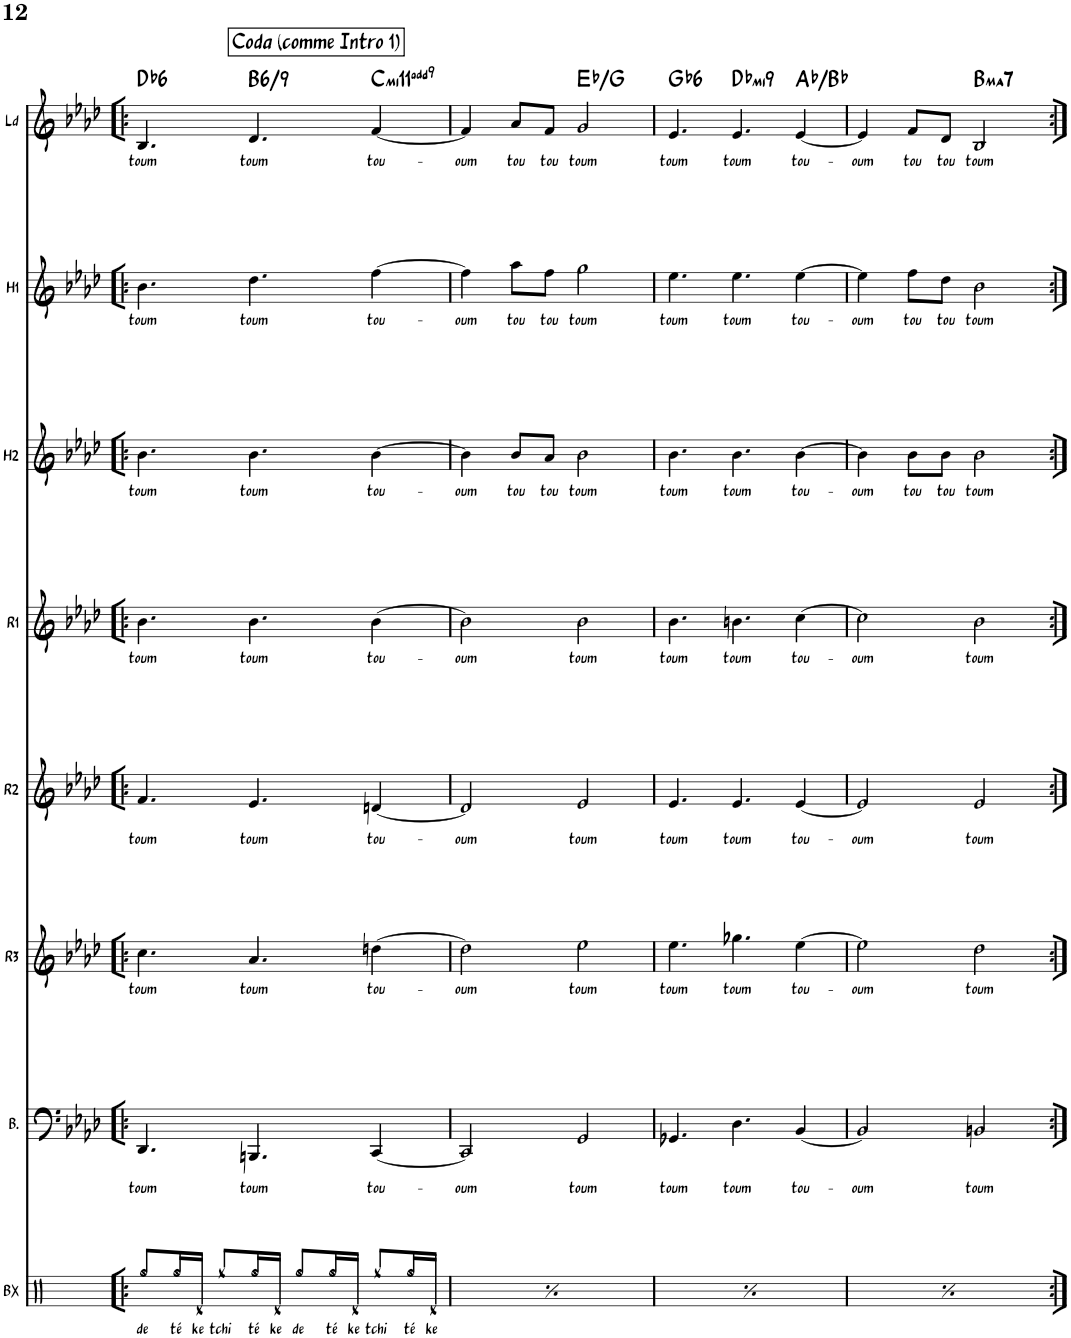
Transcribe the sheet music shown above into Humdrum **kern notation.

**kern	**text	**kern	**text	**kern	**text	**kern	**text	**kern	**text	**kern	**text	**kern	**text	**kern	**text	**harte
*part8	*part8	*part7	*part7	*part6	*part6	*part5	*part5	*part4	*part4	*part3	*part3	*part2	*part2	*part1	*part1	*part1
*staff8	*staff8	*staff7	*staff7	*staff6	*staff6	*staff5	*staff5	*staff4	*staff4	*staff3	*staff3	*staff2	*staff2	*staff1	*staff1	*
*I"Beatbox	*	*I"Basse	*	*I"Rythm 3	*	*I"Rythm 2	*	*I"Rythm 1	*	*I"Harmo 2	*	*I"Harmo 1	*	*I"Lead	*	*
*I'BX	*	*I'B.	*	*I'R3	*	*I'R2	*	*I'R1	*	*I'H2	*	*I'H1	*	*I'Ld	*	*
!!LO:PB:g=z
*clefX	*	*clefF4	*	*clefG2	*	*clefG2	*	*clefG2	*	*clefG2	*	*clefG2	*	*clefG2	*	*
*k[]	*	*k[b-e-a-d-]	*	*k[b-e-a-d-]	*	*k[b-e-a-d-]	*	*k[b-e-a-d-]	*	*k[b-e-a-d-]	*	*k[b-e-a-d-]	*	*k[b-e-a-d-]	*	*
*M4/4	*	*M4/4	*	*M4/4	*	*M4/4	*	*M4/4	*	*M4/4	*	*M4/4	*	*M4/4	*	*
!!LO:REH:place=s1:a:B:rj:fs=14:t=Coda (comme Intro 1)
=89!|:	=89!|:	=89!|:	=89!|:	=89!|:	=89!|:	=89!|:	=89!|:	=89!|:	=89!|:	=89!|:	=89!|:	=89!|:	=89!|:	=89!|:	=89!|:	=89!|:
!	!LO:LY:b	!	!LO:LY:b	!	!LO:LY:b	!	!LO:LY:b	!	!LO:LY:b	!	!LO:LY:b	!	!LO:LY:b	!	!LO:LY:b	!LO:H:kt=6
8Rgg/L	de	4.DD-/	toum	4.cc\	toum	4.f/	toum	4.b-\	toum	4.b-\	toum	4.b-\	toum	4.B-/	toum	Db:maj6
!	!LO:LY:b	!	!	!	!	!	!	!	!	!	!	!	!	!	!	!
16Rgg/L	té	.	.	.	.	.	.	.	.	.	.	.	.	.	.	.
!	!LO:LY:b	!	!	!	!	!	!	!	!	!	!	!	!	!	!	!
16Rd/JJ	ke	.	.	.	.	.	.	.	.	.	.	.	.	.	.	.
!	!LO:LY:b	!	!	!	!	!	!	!	!	!	!	!	!	!	!	!
8Rgg/L	tchi	.	.	.	.	.	.	.	.	.	.	.	.	.	.	.
!	!LO:LY:b	!	!LO:LY:b	!	!LO:LY:b	!	!LO:LY:b	!	!LO:LY:b	!	!LO:LY:b	!	!LO:LY:b	!	!LO:LY:b	!LO:H:kt=/6
16Rgg/L	té	4.BBBn/	toum	4.a-/	toum	4.e-/	toum	4.b-\	toum	4.b-\	toum	4.dd-\	toum	4.d-/	toum	B:maj6(9)
!	!LO:LY:b	!	!	!	!	!	!	!	!	!	!	!	!	!	!	!
16Rd/JJ	ke	.	.	.	.	.	.	.	.	.	.	.	.	.	.	.
!	!LO:LY:b	!	!	!	!	!	!	!	!	!	!	!	!	!	!	!
8Rgg/L	de	.	.	.	.	.	.	.	.	.	.	.	.	.	.	.
!	!LO:LY:b	!	!	!	!	!	!	!	!	!	!	!	!	!	!	!
16Rgg/L	té	.	.	.	.	.	.	.	.	.	.	.	.	.	.	.
!	!LO:LY:b	!	!	!	!	!	!	!	!	!	!	!	!	!	!	!
16Rd/JJ	ke	.	.	.	.	.	.	.	.	.	.	.	.	.	.	.
!	!LO:LY:b	!	!LO:LY:b	!	!LO:LY:b	!	!LO:LY:b	!	!LO:LY:b	!	!LO:LY:b	!	!LO:LY:b	!	!LO:LY:b	!LO:H:kt=mi11
8Rgg/L	tchi	[4CC/	tou-	[4ddn\	tou-	[4dn/	tou-	[4b-\	tou-	[4b-\	tou-	[4ff\	tou-	[4f/	tou-	C:min9(9,11)
!	!LO:LY:b	!	!	!	!	!	!	!	!	!	!	!	!	!	!	!
16Rgg/L	té	.	.	.	.	.	.	.	.	.	.	.	.	.	.	.
!	!LO:LY:b	!	!	!	!	!	!	!	!	!	!	!	!	!	!	!
16Rd/JJ	ke	.	.	.	.	.	.	.	.	.	.	.	.	.	.	.
=90	=90	=90	=90	=90	=90	=90	=90	=90	=90	=90	=90	=90	=90	=90	=90	=90
!	!LO:LY:b	!	!LO:LY:b	!	!LO:LY:b	!	!LO:LY:b	!	!LO:LY:b	!	!LO:LY:b	!	!LO:LY:b	!	!LO:LY:b	!
8Rgg/L	de	2CC/]	-oum	2dd\]	-oum	2d/]	-oum	2b-\]	-oum	4b-\]	-oum	4ff\]	-oum	4f/]	-oum	.
!	!LO:LY:b	!	!	!	!	!	!	!	!	!	!	!	!	!	!	!
16Rgg/L	té	.	.	.	.	.	.	.	.	.	.	.	.	.	.	.
!	!LO:LY:b	!	!	!	!	!	!	!	!	!	!	!	!	!	!	!
16Rd/JJ	ke	.	.	.	.	.	.	.	.	.	.	.	.	.	.	.
!	!LO:LY:b	!	!	!	!	!	!	!	!	!	!LO:LY:b	!	!LO:LY:b	!	!LO:LY:b	!
8Rgg/L	tchi	.	.	.	.	.	.	.	.	8b-/L	tou	8aa-\L	tou	8a-/L	tou	.
!	!LO:LY:b	!	!	!	!	!	!	!	!	!	!LO:LY:b	!	!LO:LY:b	!	!LO:LY:b	!
16Rgg/L	té	.	.	.	.	.	.	.	.	8a-/J	tou	8ff\J	tou	8f/J	tou	.
!	!LO:LY:b	!	!	!	!	!	!	!	!	!	!	!	!	!	!	!
16Rd/JJ	ke	.	.	.	.	.	.	.	.	.	.	.	.	.	.	.
!	!LO:LY:b	!	!LO:LY:b	!	!LO:LY:b	!	!LO:LY:b	!	!LO:LY:b	!	!LO:LY:b	!	!LO:LY:b	!	!LO:LY:b	!
8Rgg/L	de	2GG/	toum	2ee-\	toum	2e-/	toum	2b-\	toum	2b-\	toum	2gg\	toum	2g/	toum	Eb:maj/3
!	!LO:LY:b	!	!	!	!	!	!	!	!	!	!	!	!	!	!	!
16Rgg/L	té	.	.	.	.	.	.	.	.	.	.	.	.	.	.	.
!	!LO:LY:b	!	!	!	!	!	!	!	!	!	!	!	!	!	!	!
16Rd/JJ	ke	.	.	.	.	.	.	.	.	.	.	.	.	.	.	.
!	!LO:LY:b	!	!	!	!	!	!	!	!	!	!	!	!	!	!	!
8Rgg/L	tchi	.	.	.	.	.	.	.	.	.	.	.	.	.	.	.
!	!LO:LY:b	!	!	!	!	!	!	!	!	!	!	!	!	!	!	!
16Rgg/L	té	.	.	.	.	.	.	.	.	.	.	.	.	.	.	.
!	!LO:LY:b	!	!	!	!	!	!	!	!	!	!	!	!	!	!	!
16Rd/JJ	ke	.	.	.	.	.	.	.	.	.	.	.	.	.	.	.
=91	=91	=91	=91	=91	=91	=91	=91	=91	=91	=91	=91	=91	=91	=91	=91	=91
!	!LO:LY:b	!	!LO:LY:b	!	!LO:LY:b	!	!LO:LY:b	!	!LO:LY:b	!	!LO:LY:b	!	!LO:LY:b	!	!LO:LY:b	!LO:H:kt=6
8Rgg/L	de	4.GG-X/	toum	4.ee-\	toum	4.e-/	toum	4.b-\	toum	4.b-\	toum	4.ee-\	toum	4.e-/	toum	Gb:maj6
!	!LO:LY:b	!	!	!	!	!	!	!	!	!	!	!	!	!	!	!
16Rgg/L	té	.	.	.	.	.	.	.	.	.	.	.	.	.	.	.
!	!LO:LY:b	!	!	!	!	!	!	!	!	!	!	!	!	!	!	!
16Rd/JJ	ke	.	.	.	.	.	.	.	.	.	.	.	.	.	.	.
!	!LO:LY:b	!	!	!	!	!	!	!	!	!	!	!	!	!	!	!
8Rgg/L	tchi	.	.	.	.	.	.	.	.	.	.	.	.	.	.	.
!	!LO:LY:b	!	!LO:LY:b	!	!LO:LY:b	!	!LO:LY:b	!	!LO:LY:b	!	!LO:LY:b	!	!LO:LY:b	!	!LO:LY:b	!LO:H:kt=mi9
16Rgg/L	té	4.D-\	toum	4.gg-X\	toum	4.e-/	toum	4.bn\	toum	4.b-\	toum	4.ee-\	toum	4.e-/	toum	Db:min9
!	!LO:LY:b	!	!	!	!	!	!	!	!	!	!	!	!	!	!	!
16Rd/JJ	ke	.	.	.	.	.	.	.	.	.	.	.	.	.	.	.
!	!LO:LY:b	!	!	!	!	!	!	!	!	!	!	!	!	!	!	!
8Rgg/L	de	.	.	.	.	.	.	.	.	.	.	.	.	.	.	.
!	!LO:LY:b	!	!	!	!	!	!	!	!	!	!	!	!	!	!	!
16Rgg/L	té	.	.	.	.	.	.	.	.	.	.	.	.	.	.	.
!	!LO:LY:b	!	!	!	!	!	!	!	!	!	!	!	!	!	!	!
16Rd/JJ	ke	.	.	.	.	.	.	.	.	.	.	.	.	.	.	.
!	!LO:LY:b	!	!LO:LY:b	!	!LO:LY:b	!	!LO:LY:b	!	!LO:LY:b	!	!LO:LY:b	!	!LO:LY:b	!	!LO:LY:b	!
8Rgg/L	tchi	[4BB-/	tou-	[4ee-\	tou-	[4e-/	tou-	[4cc\	tou-	[4b-\	tou-	[4ee-\	tou-	[4e-/	tou-	Ab:maj/2
!	!LO:LY:b	!	!	!	!	!	!	!	!	!	!	!	!	!	!	!
16Rgg/L	té	.	.	.	.	.	.	.	.	.	.	.	.	.	.	.
!	!LO:LY:b	!	!	!	!	!	!	!	!	!	!	!	!	!	!	!
16Rd/JJ	ke	.	.	.	.	.	.	.	.	.	.	.	.	.	.	.
=92	=92	=92	=92	=92	=92	=92	=92	=92	=92	=92	=92	=92	=92	=92	=92	=92
!	!LO:LY:b	!	!LO:LY:b	!	!LO:LY:b	!	!LO:LY:b	!	!LO:LY:b	!	!LO:LY:b	!	!LO:LY:b	!	!LO:LY:b	!
8Rgg/L	de	2BB-/]	-oum	2ee-\]	-oum	2e-/]	-oum	2cc\]	-oum	4b-\]	-oum	4ee-\]	-oum	4e-/]	-oum	.
!	!LO:LY:b	!	!	!	!	!	!	!	!	!	!	!	!	!	!	!
16Rgg/L	té	.	.	.	.	.	.	.	.	.	.	.	.	.	.	.
!	!LO:LY:b	!	!	!	!	!	!	!	!	!	!	!	!	!	!	!
16Rd/JJ	ke	.	.	.	.	.	.	.	.	.	.	.	.	.	.	.
!	!LO:LY:b	!	!	!	!	!	!	!	!	!	!LO:LY:b	!	!LO:LY:b	!	!LO:LY:b	!
8Rgg/L	tchi	.	.	.	.	.	.	.	.	8b-\L	tou	8ff\L	tou	8f/L	tou	.
!	!LO:LY:b	!	!	!	!	!	!	!	!	!	!LO:LY:b	!	!LO:LY:b	!	!LO:LY:b	!
16Rgg/L	té	.	.	.	.	.	.	.	.	8b-\J	tou	8dd-\J	tou	8d-/J	tou	.
!	!LO:LY:b	!	!	!	!	!	!	!	!	!	!	!	!	!	!	!
16Rd/JJ	ke	.	.	.	.	.	.	.	.	.	.	.	.	.	.	.
!	!LO:LY:b	!	!LO:LY:b	!	!LO:LY:b	!	!LO:LY:b	!	!LO:LY:b	!	!LO:LY:b	!	!LO:LY:b	!	!LO:LY:b	!LO:H:kt=ma7
8Rgg/L	de	2BBn/	toum	2dd-\	toum	2e-/	toum	2b-\	toum	2b-\	toum	2b-\	toum	2B-/	toum	B:maj7
!	!LO:LY:b	!	!	!	!	!	!	!	!	!	!	!	!	!	!	!
16Rgg/L	té	.	.	.	.	.	.	.	.	.	.	.	.	.	.	.
!	!LO:LY:b	!	!	!	!	!	!	!	!	!	!	!	!	!	!	!
16Rd/JJ	ke	.	.	.	.	.	.	.	.	.	.	.	.	.	.	.
!	!LO:LY:b	!	!	!	!	!	!	!	!	!	!	!	!	!	!	!
8Rgg/L	tchi	.	.	.	.	.	.	.	.	.	.	.	.	.	.	.
!	!LO:LY:b	!	!	!	!	!	!	!	!	!	!	!	!	!	!	!
16Rgg/L	té	.	.	.	.	.	.	.	.	.	.	.	.	.	.	.
!	!LO:LY:b	!	!	!	!	!	!	!	!	!	!	!	!	!	!	!
16Rd/JJ	ke	.	.	.	.	.	.	.	.	.	.	.	.	.	.	.
=:|!	=:|!	=:|!	=:|!	=:|!	=:|!	=:|!	=:|!	=:|!	=:|!	=:|!	=:|!	=:|!	=:|!	=:|!	=:|!	=:|!
*-	*-	*-	*-	*-	*-	*-	*-	*-	*-	*-	*-	*-	*-	*-	*-	*-
